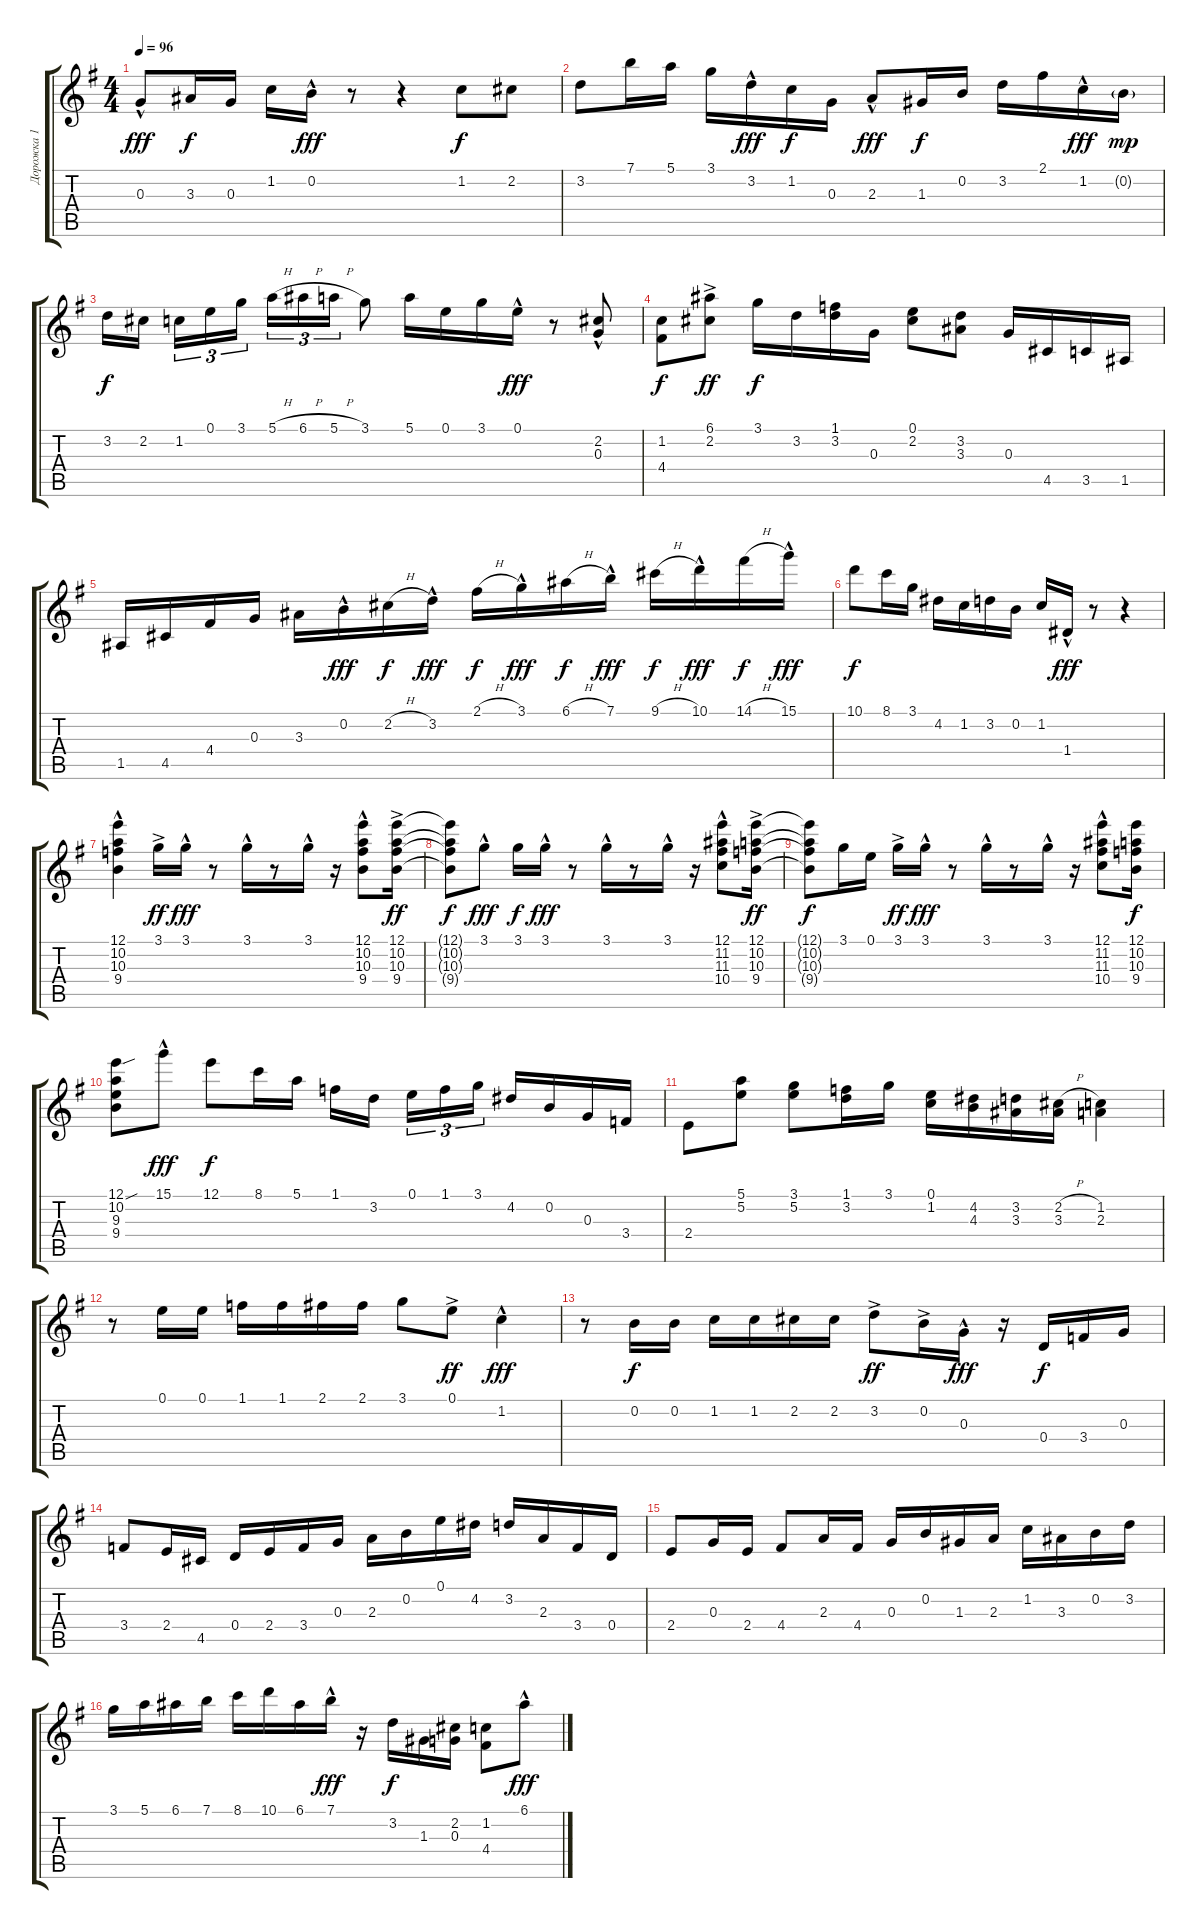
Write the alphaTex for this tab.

\track ("Дорожка 1" "Дорожка 1") {instrument acousticguitarnylon}
\staff {score tabs}
\tuning (E4 B3 G3 D3 A2 E2) {hide}
\ts (4 4)
\tempo 96
\clef g2
\ks eminor
0.3{hac}.8{dy fff} 3.3.16{dy f} 0.3.16 1.2.16 0.2{hac}.16{dy fff} r.8 r.4 1.2.8{dy f} 2.2.8 |
3.2.8 7.1.16 5.1.16 3.1.16 3.2{hac}.16{dy fff} 1.2.16{dy f} 0.3.16 2.3{hac}.8{dy fff} 1.3.16{dy f} 0.2.16 3.2.16 2.1.16 1.2{hac}.16{dy fff} 0.2{g}.16{dy mp} |
3.2.16{dy f} 2.2.16{beam splitsecondary} 1.2.16{tu (3 2)} 0.1.16{tu (3 2)} 3.1.16{tu (3 2)} 5.1{h}.16{tu (3 2)} 6.1{h}.16{tu (3 2)} 5.1{h}.16{tu (3 2)} 3.1.8 5.1.16 0.1.16 3.1.16 0.1{hac}.16{dy fff} r.8 (2.2{hac} 0.3).8 |
(1.2 4.4).8{dy f} (6.1{ac} 2.2).8{dy ff} 3.1.16{dy f} 3.2.16 (1.1 3.2).16 0.3.16 (0.1 2.2).8 (3.2 3.3).8 0.3.16 4.5.16 3.5.16 1.5.16 |
1.5.16 4.5.16 4.4.16 0.3.16 3.3.16 0.2{hac}.16{dy fff} 2.2{h}.16{dy f} 3.2{hac}.16{dy fff} 2.1{h}.16{dy f} 3.1{hac}.16{dy fff} 6.1{h}.16{dy f} 7.1{hac}.16{dy fff} 9.1{h}.16{dy f} 10.1{hac}.16{dy fff} 14.1{h}.16{dy f} 15.1{hac}.16{dy fff} |
10.1.8{dy f} 8.1.16 3.1.16 4.2.16 1.2.16 3.2.16 0.2.16 1.2.16 1.4{hac}.16{dy fff} r.8 r.4 |
(12.1 10.2 10.3 9.4{hac}).4 3.1{ac}.16{dy ff} 3.1{hac}.16{dy fff} r.8 3.1{hac}.16 r.8 3.1{hac}.16 r.16 (12.1 10.2 10.3 9.4{hac}).8 (12.1{ac} 10.2 10.3 9.4).16{dy ff} |
(12.1{t} 10.2{t} 10.3{t} 9.4{t}).8{dy f} 3.1{hac}.8{dy fff} 3.1.16{dy f} 3.1{hac}.16{dy fff} r.8 3.1{hac}.16 r.8 3.1{hac}.16 r.16 (12.1 11.2 11.3 10.4{hac}).8 (12.1{ac} 10.2 10.3 9.4).16{dy ff} |
(12.1{t} 10.2{t} 10.3{t} 9.4{t}).8{dy f} 3.1.16 0.1.16 3.1{ac}.16{dy ff} 3.1{hac}.16{dy fff} r.8 3.1{hac}.16 r.8 3.1{hac}.16 r.16 (12.1 11.2 11.3 10.4{hac}).8 (12.1 10.2 10.3 9.4).16{dy f} |
(12.1{sou} 10.2 9.3 9.4).8 15.1{hac}.8{dy fff} 12.1.8{dy f} 8.1.16 5.1.16 1.1.16 3.2.16{beam splitsecondary} 0.1.16{tu (3 2)} 1.1.16{tu (3 2)} 3.1.16{tu (3 2)} 4.2.16 0.2.16 0.3.16 3.4.16 |
2.4.8 (5.1 5.2).8 (3.1 5.2).8 (1.1 3.2).16 3.1.16 (0.1 1.2).16 (4.2 4.3).16 (3.2 3.3).16 (2.2{h} 3.3).16 (1.2 2.3).4 |
r.8 0.1.16 0.1.16 1.1.16 1.1.16 2.1.16 2.1.16 3.1.8 0.1{ac}.8{dy ff} 1.2{hac}.4{dy fff} |
r.8 0.2.16{dy f} 0.2.16 1.2.16 1.2.16 2.2.16 2.2.16 3.2{ac}.8{dy ff} 0.2{ac}.16 0.3{hac}.16{dy fff} r.16 0.4.16{dy f} 3.4.16 0.3.16 |
3.4.8 2.4.16 4.5.16 0.4.16 2.4.16 3.4.16 0.3.16 2.3.16 0.2.16 0.1.16 4.2.16 3.2.16 2.3.16 3.4.16 0.4.16 |
2.4.8 0.3.16 2.4.16 4.4.8 2.3.16 4.4.16 0.3.16 0.2.16 1.3.16 2.3.16 1.2.16 3.3.16 0.2.16 3.2.16 |
3.1.16 5.1.16 6.1.16 7.1.16 8.1.16 10.1.16 6.1.16 7.1{hac}.16{dy fff} r.16 3.2.16{dy f} 1.3.16 (2.2 0.3).16 (1.2 4.4).8 6.1{hac}.8{dy fff}
